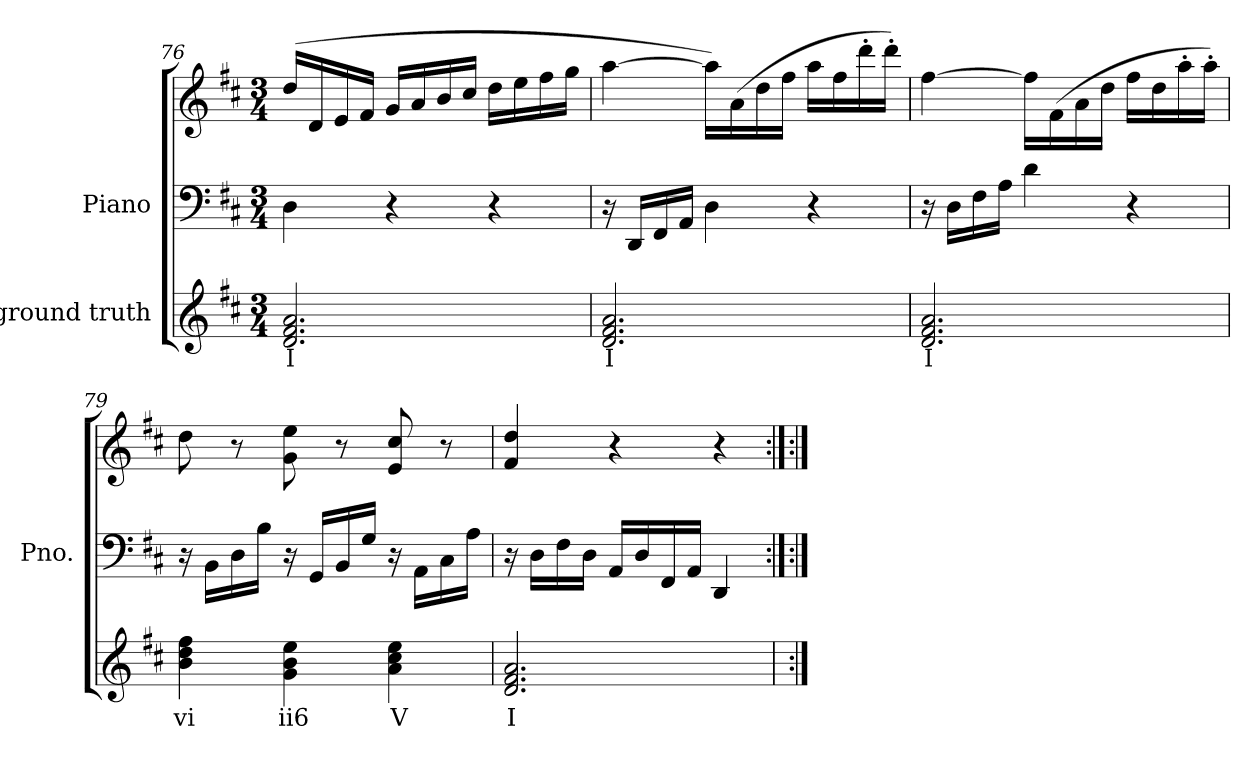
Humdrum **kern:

**kern	**text	**kern	**kern
*part2	*part2	*part1	*part1
*staff3	*staff3	*staff2	*staff1
*I"ground truth	*	*I"Piano	*
*	*	*I'Pno.	*
!!LO:LB:g=z
*	*	*clefF4	*clefG2
*k[f#c#]	*	*k[f#c#]	*k[f#c#]
*D:	*	*D:	*D:
*M3/4	*	*M3/4	*M3/4
=76	=76	=76	=76
2.d 2.f# 2.a	I	4D\	(>16dd/LL
.	.	.	16d/
.	.	.	16e/
.	.	.	16f#/JJ
.	.	4r	16g/LL
.	.	.	16a/
.	.	.	16b/
.	.	.	16cc#/JJ
.	.	4r	16dd\LL
.	.	.	16ee\
.	.	.	16ff#\
.	.	.	16gg\JJ
=77	=77	=77	=77
2.d 2.f# 2.a	I	16r	[4aa\
.	.	16DD/LL	.
.	.	16FF#/	.
.	.	16AA/JJ	.
.	.	4D\	16aa\LL])
.	.	.	(>16a\
.	.	.	16dd\
.	.	.	16ff#\JJ
.	.	4r	16aa\LL
.	.	.	16ff#\
.	.	.	16ddd'\
.	.	.	16ddd'\JJ)
=78	=78	=78	=78
2.d 2.f# 2.a	I	16r	[4ff#\
.	.	16D\LL	.
.	.	16F#\	.
.	.	16A\JJ	.
.	.	4d\	16ff#\LL]
.	.	.	(>16f#\
.	.	.	16a\
.	.	.	16dd\JJ
.	.	4r	16ff#\LL
.	.	.	16dd\
.	.	.	16aa'\
.	.	.	16aa'\JJ)
=79	=79	=79	=79
4b 4dd 4ff#	vi	16r	8dd\
.	.	16BB\LL	.
.	.	16D\	8r
.	.	16B\JJ	.
4g 4b 4ee	ii6	16r	8g\ 8ee\
.	.	16GG/LL	.
.	.	16BB/	8r
.	.	16G/JJ	.
4a 4cc# 4ee	V	16r	8e/ 8cc#/
.	.	16AA\LL	.
.	.	16C#\	8r
.	.	16A\JJ	.
!!LO:LB:g=z
=80	=80	=80	=80
2.d 2.f# 2.a	I	16r	4f#/ 4dd/
.	.	16D\LL	.
.	.	16F#\	.
.	.	16D\JJ	.
.	.	16AA/LL	4r
.	.	16D/	.
.	.	16FF#/	.
.	.	16AA/JJ	.
.	.	4DD/	4r
=	=:|!	=:|!	=:|!
*-	*-	*-	*-
